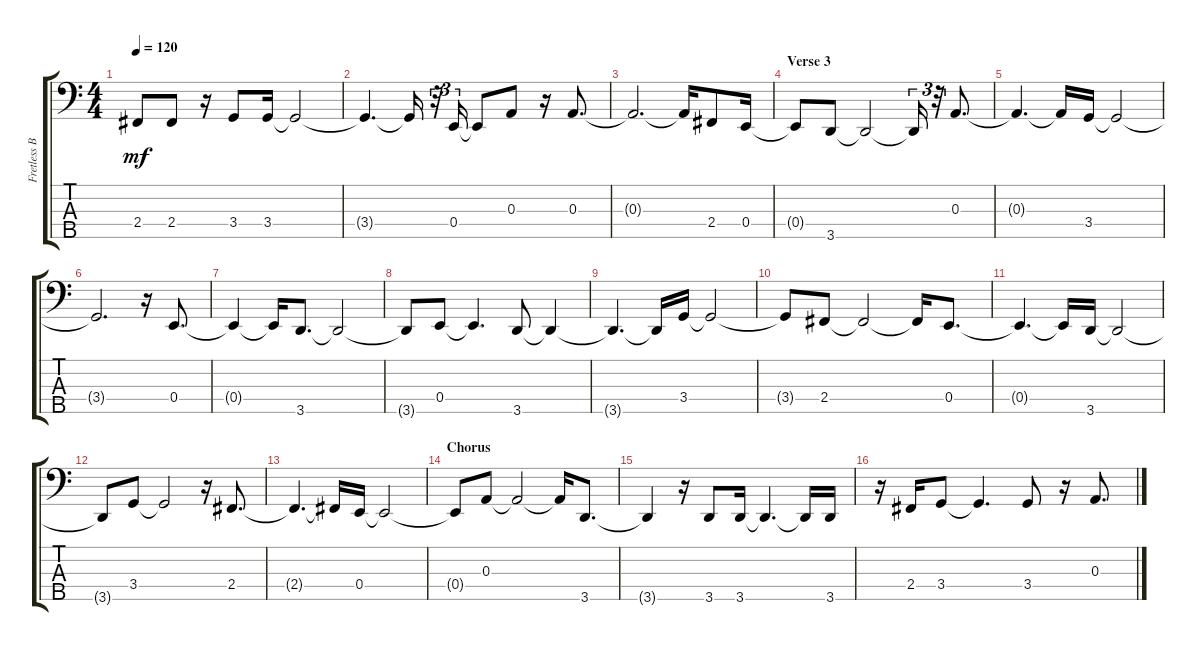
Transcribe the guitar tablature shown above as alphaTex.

\track ("Fretless Bass" "Fretless B") {instrument fretlessbass}
\staff {score tabs}
\tuning (G2 D2 A1 E1 B0) {hide}
\ts (4 4)
\tempo 120
\clef f4
\ks aminor
2.4{t}.8{dy mf} 2.4.8 r.16 3.4.8 3.4.16 3.4{t}.2 |
3.4{t}.4{d} 3.4{t}.16 r.32{tu (3 2)} 0.4.16{tu (3 2)} 0.4{t}.8 0.3.8 r.16 0.3.8{d} |
0.3{t}.2{d} 0.3{t}.16 2.4.8 0.4.16 |
\section ("" "Verse 3")
0.4{t}.8 3.5.8 3.5{t}.2 3.5{t}.16{tu (3 2)} r.32{tu (3 2)} 0.3.8{d} |
0.3{t}.4{d} 0.3{t}.16 3.4.16 3.4{t}.2 |
3.4{t}.2{d} r.16 0.4.8{d} |
0.4{t}.4 0.4{t}.16 3.5.8{d} 3.5{t}.2 |
3.5{t}.8 0.4.8 0.4{t}.4{d} 3.5.8 3.5{t}.4 |
3.5{t}.4{d} 3.5{t}.16 3.4.16 3.4{t}.2 |
3.4{t}.8 2.4.8 2.4{t}.2 2.4{t}.16 0.4.8{d} |
0.4{t}.4{d} 0.4{t}.16 3.5.16 3.5{t}.2 |
3.5{t}.8 3.4.8 3.4{t}.2 r.16 2.4.8{d} |
2.4{t}.4{d} 2.4{t}.16 0.4.16 0.4{t}.2 |
\section ("" "Chorus")
0.4{t}.8 0.3.8 0.3{t}.2 0.3{t}.16 3.5.8{d} |
3.5{t}.4 r.16 3.5.8 3.5.16 3.5{t}.4{d} 3.5{t}.16 3.5.16 |
r.16 2.4.16 3.4.8 3.4{t}.4{d} 3.4.8 r.16 0.3.8{d}
